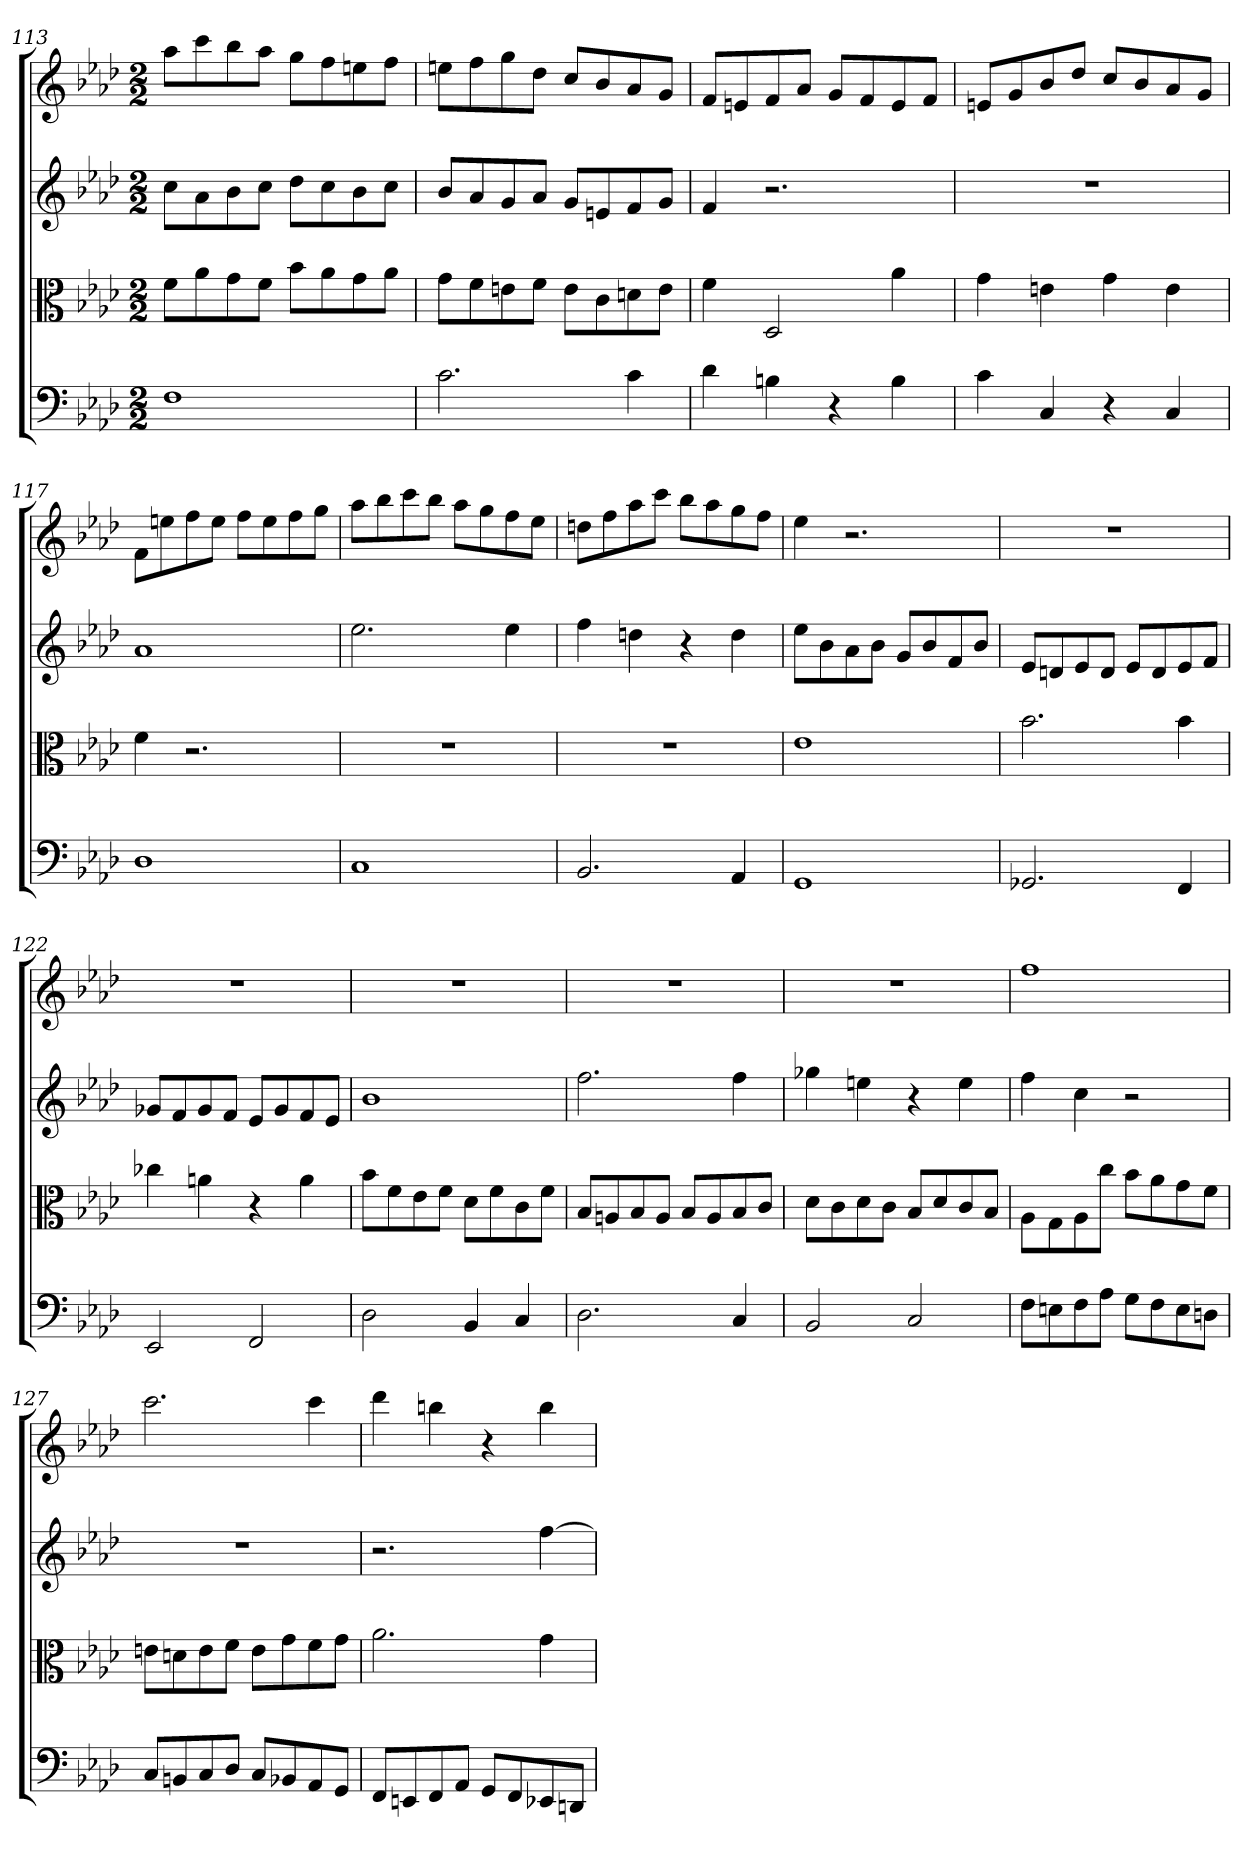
**kern	**kern	**kern	**kern
*part4	*part3	*part2	*part1
*staff4	*staff3	*staff2	*staff1
*clefF4	*clefC3	*	*
*k[b-e-a-d-]	*k[b-e-a-d-]	*k[b-e-a-d-]	*k[b-e-a-d-]
*f:	*f:	*f:	*f:
*M2/2	*M2/2	*M2/2	*M2/2
=113	=113	=113	=113
1F	8f\L	8ccL	8aa-L
.	8a-\	8a-	8ccc
.	8g\	8b-	8bb-
.	8f\J	8ccJ	8aa-J
.	8b-\L	8dd-L	8ggL
.	8a-\	8cc	8ff
.	8g\	8b-	8een
.	8a-\J	8ccJ	8ffJ
=114	=114	=114	=114
2.c	8g\L	8b-L	8eenL
.	8f\	8a-	8ff
.	8en\	8g	8gg
.	8f\J	8a-J	8dd-J
.	8e\L	8gL	8ccL
.	8c\	8en	8b-
4c	8dn\	8f	8a-
.	8e\J	8gJ	8gJ
=115	=115	=115	=115
4d-	4f	4f	8fL
.	.	.	8en
4Bn	2D-	2.r	8f
.	.	.	8a-J
4r	.	.	8gL
.	.	.	8f
4B	4a-	.	8e
.	.	.	8fJ
=116	=116	=116	=116
4c	4g	1r	8enL
.	.	.	8g
4C	4en	.	8b-
.	.	.	8dd-J
4r	4g	.	8ccL
.	.	.	8b-
4C	4e	.	8a-
.	.	.	8gJ
=117	=117	=117	=117
1D-	4f	1a-	8fL
.	.	.	8een
.	2.r	.	8ff
.	.	.	8eeJ
.	.	.	8ffL
.	.	.	8ee
.	.	.	8ff
.	.	.	8ggJ
=118	=118	=118	=118
1C	1r	2.ee-	8aa-L
.	.	.	8bb-
.	.	.	8ccc
.	.	.	8bb-J
.	.	.	8aa-L
.	.	.	8gg
.	.	4ee-	8ff
.	.	.	8ee-J
=119	=119	=119	=119
2.BB-	1r	4ff	8ddnL
.	.	.	8ff
.	.	4ddn	8aa-
.	.	.	8cccJ
.	.	4r	8bb-L
.	.	.	8aa-
4AA-	.	4dd	8gg
.	.	.	8ffJ
=120	=120	=120	=120
1GG	1e-	8ee-L	4ee-
.	.	8b-	.
.	.	8a-	2.r
.	.	8b-J	.
.	.	8gL	.
.	.	8b-	.
.	.	8f	.
.	.	8b-J	.
=121	=121	=121	=121
2.GG-X	2.b-	8e-L	1r
.	.	8dn	.
.	.	8e-	.
.	.	8dJ	.
.	.	8e-L	.
.	.	8d	.
4FF	4b-	8e-	.
.	.	8fJ	.
=122	=122	=122	=122
2EE-	4cc-X	8g-XL	1r
.	.	8f	.
.	4an	8g-	.
.	.	8fJ	.
2FF	4r	8e-L	.
.	.	8g-	.
.	4a	8f	.
.	.	8e-J	.
=123	=123	=123	=123
2D-	8b-\L	1b-	1r
.	8f\	.	.
.	8e-\	.	.
.	8f\J	.	.
4BB-	8d-\L	.	.
.	8f\	.	.
4C	8c\	.	.
.	8f\J	.	.
=124	=124	=124	=124
2.D-	8B-/L	2.ff	1r
.	8An/	.	.
.	8B-/	.	.
.	8A/J	.	.
.	8B-/L	.	.
.	8A/	.	.
4C	8B-/	4ff	.
.	8c/J	.	.
=125	=125	=125	=125
2BB-	8d-\L	4gg-X	1r
.	8c\	.	.
.	8d-\	4een	.
.	8c\J	.	.
2C	8B-/L	4r	.
.	8d-/	.	.
.	8c/	4ee	.
.	8B-/J	.	.
=126	=126	=126	=126
8F\L	8A-\L	4ff	1ff
8En\	8G\	.	.
8F\	8A-\	4cc	.
8A-\J	8cc\J	.	.
8G\L	8b-\L	2r	.
8F\	8a-\	.	.
8E\	8g\	.	.
8Dn\J	8f\J	.	.
=127	=127	=127	=127
8C/L	8en\L	1r	2.ccc
8BBn/	8dn\	.	.
8C/	8e\	.	.
8D-/J	8f\J	.	.
8C/L	8e\L	.	.
8BB-X/	8g\	.	.
8AA-/	8f\	.	4ccc
8GG/J	8g\J	.	.
=128	=128	=128	=128
8FF/L	2.a-	2.r	4ddd-
8EEn/	.	.	.
8FF/	.	.	4bbn
8AA-/J	.	.	.
8GG/L	.	.	4r
8FF/	.	.	.
8EE-X/	4g	[4ff	4bb
8DDn/J	.	.	.
=	=	=	=
*-	*-	*-	*-
